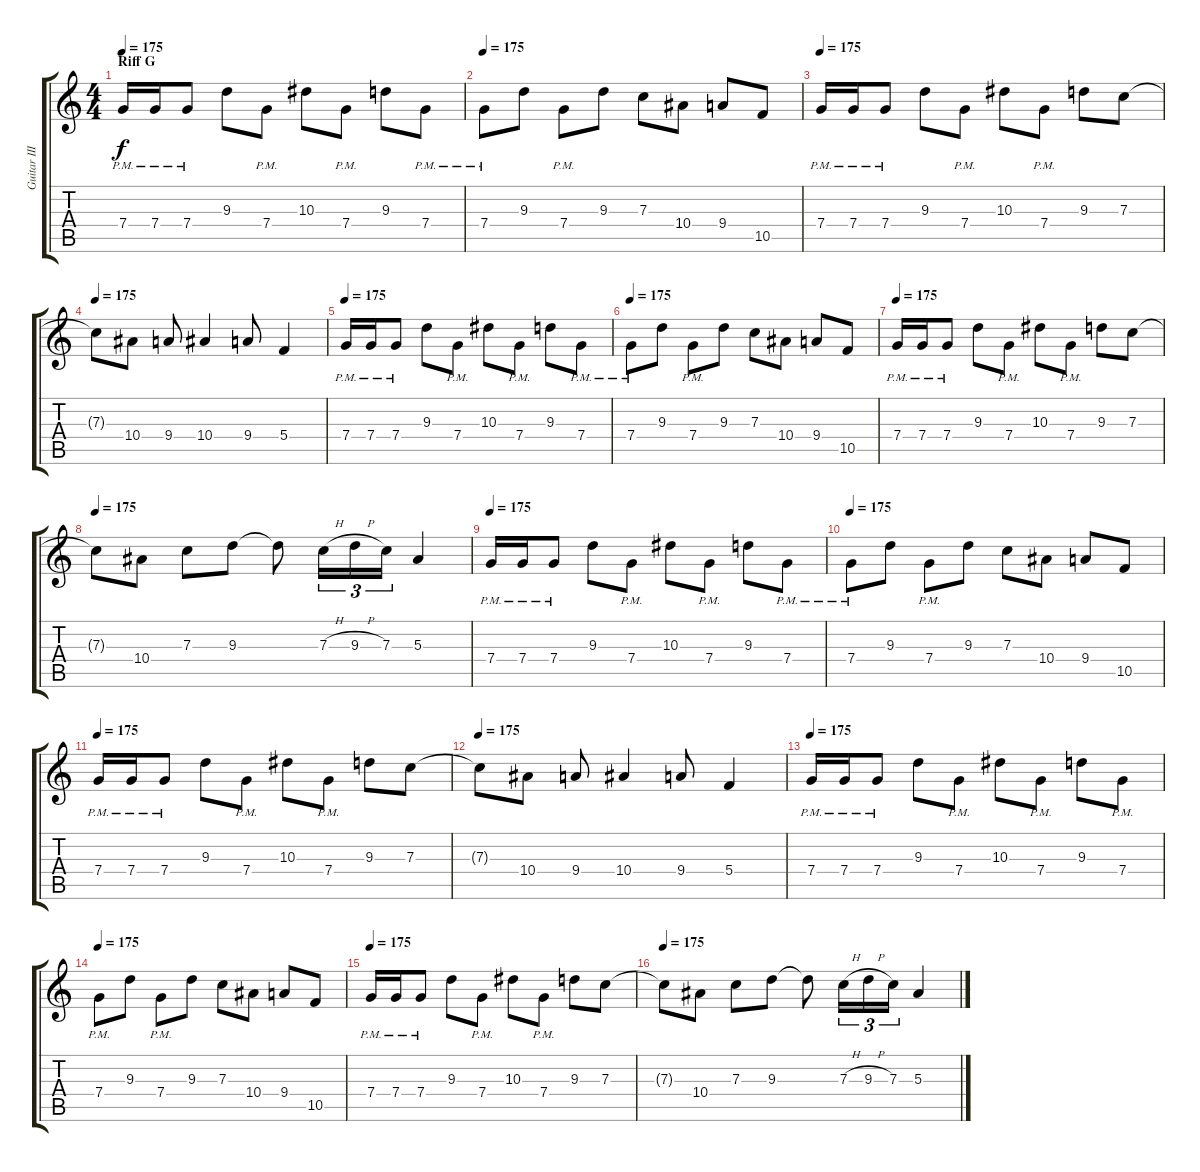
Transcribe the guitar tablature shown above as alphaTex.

\track ("Guitar III (Lead)" "Guitar III") {instrument overdrivenguitar}
\staff {score tabs}
\tuning (D4 A3 F3 C3 G2 D2) {hide}
\ts (4 4)
\section ("" "Riff G")
\tempo 175
\clef g2
\ks c
7.4{pm}.16{dy f} 7.4{pm}.16 7.4{pm}.8 9.3.8 7.4{pm}.8 10.3.8 7.4{pm}.8 9.3.8 7.4{pm}.8 |
\tempo 175
7.4{pm}.8 9.3.8 7.4{pm}.8 9.3.8 7.3.8 10.4.8 9.4.8 10.5.8 |
\tempo 175
7.4{pm}.16 7.4{pm}.16 7.4{pm}.8 9.3.8 7.4{pm}.8 10.3.8 7.4{pm}.8 9.3.8 7.3.8 |
\tempo 175
7.3{t}.8 10.4.8 9.4.8 10.4.4 9.4.8 5.4.4 |
\tempo 175
7.4{pm}.16 7.4{pm}.16 7.4{pm}.8 9.3.8 7.4{pm}.8 10.3.8 7.4{pm}.8 9.3.8 7.4{pm}.8 |
\tempo 175
7.4{pm}.8 9.3.8 7.4{pm}.8 9.3.8 7.3.8 10.4.8 9.4.8 10.5.8 |
\tempo 175
7.4{pm}.16 7.4{pm}.16 7.4{pm}.8 9.3.8 7.4{pm}.8 10.3.8 7.4{pm}.8 9.3.8 7.3.8 |
\tempo 175
7.3{t}.8 10.4.8 7.3.8 9.3.8 9.3{t}.8 7.3{h}.16{tu (3 2)} 9.3{h}.16{tu (3 2)} 7.3.16{tu (3 2)} 5.3.4 |
\tempo 175
7.4{pm}.16 7.4{pm}.16 7.4{pm}.8 9.3.8 7.4{pm}.8 10.3.8 7.4{pm}.8 9.3.8 7.4{pm}.8 |
\tempo 175
7.4{pm}.8 9.3.8 7.4{pm}.8 9.3.8 7.3.8 10.4.8 9.4.8 10.5.8 |
\tempo 175
7.4{pm}.16 7.4{pm}.16 7.4{pm}.8 9.3.8 7.4{pm}.8 10.3.8 7.4{pm}.8 9.3.8 7.3.8 |
\tempo 175
7.3{t}.8 10.4.8 9.4.8 10.4.4 9.4.8 5.4.4 |
\tempo 175
7.4{pm}.16 7.4{pm}.16 7.4{pm}.8 9.3.8 7.4{pm}.8 10.3.8 7.4{pm}.8 9.3.8 7.4{pm}.8 |
\tempo 175
7.4{pm}.8 9.3.8 7.4{pm}.8 9.3.8 7.3.8 10.4.8 9.4.8 10.5.8 |
\tempo 175
7.4{pm}.16 7.4{pm}.16 7.4{pm}.8 9.3.8 7.4{pm}.8 10.3.8 7.4{pm}.8 9.3.8 7.3.8 |
\tempo 175
7.3{t}.8 10.4.8 7.3.8 9.3.8 9.3{t}.8 7.3{h}.16{tu (3 2)} 9.3{h}.16{tu (3 2)} 7.3.16{tu (3 2)} 5.3.4
